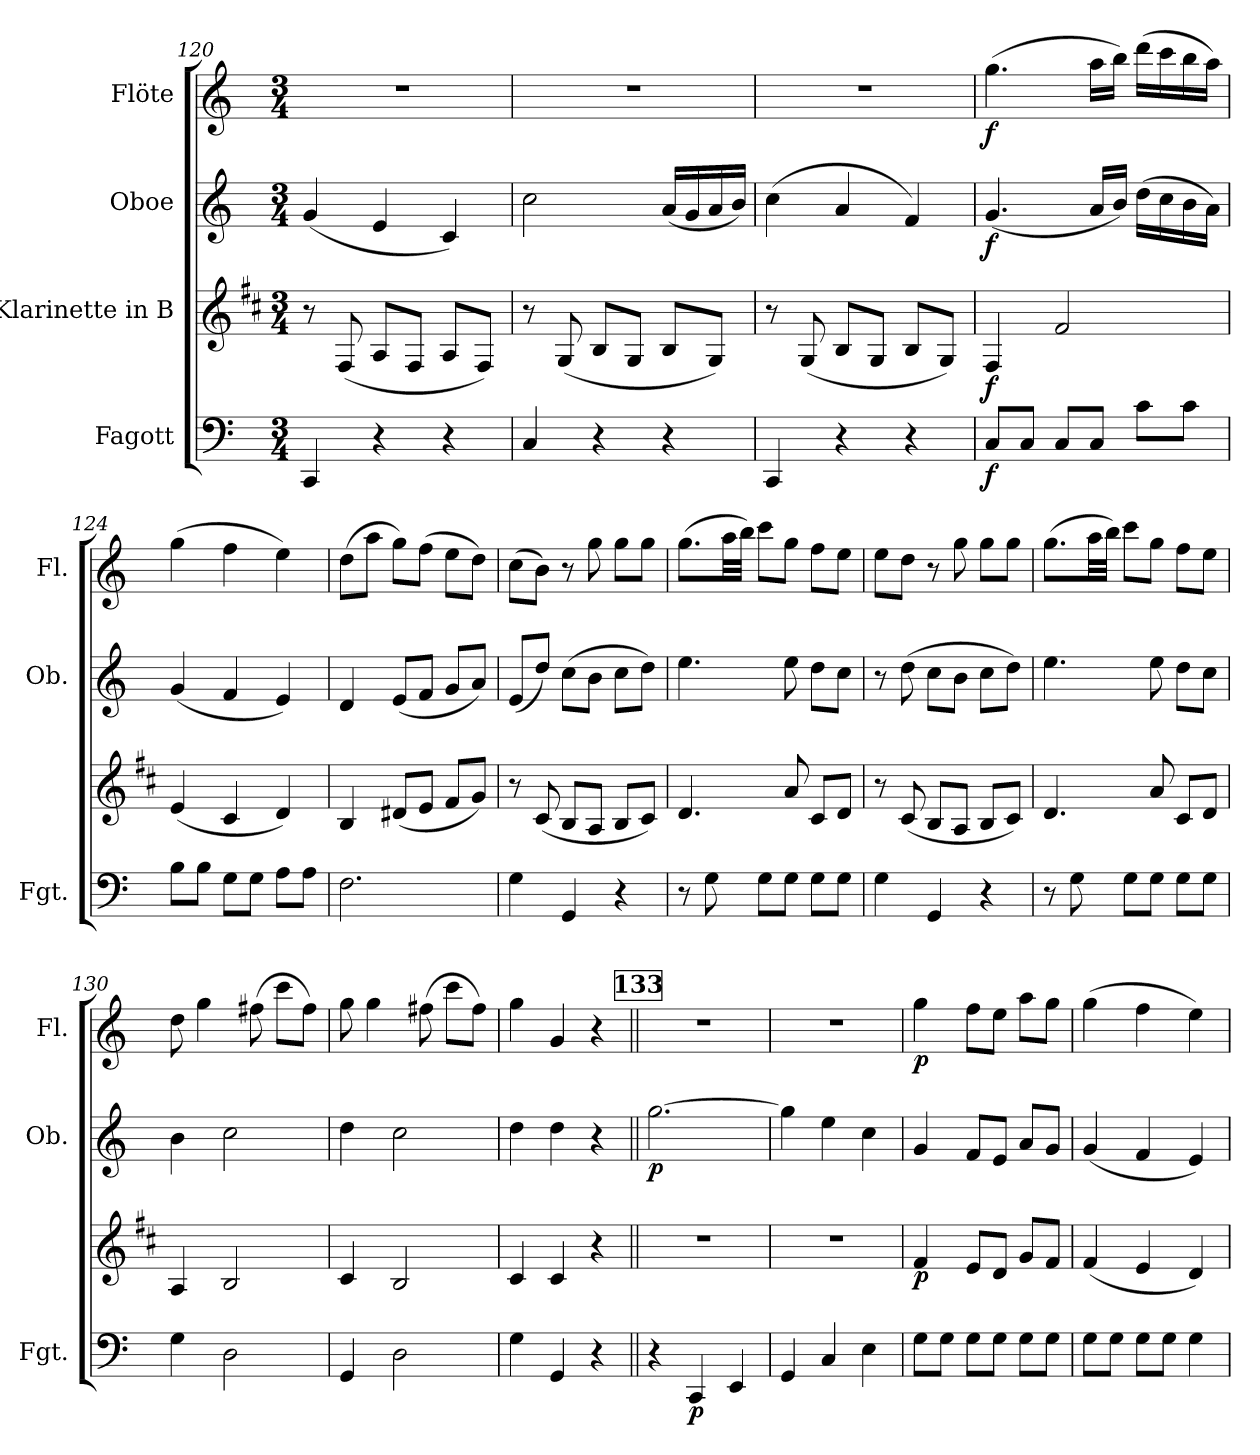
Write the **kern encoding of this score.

**kern	**dynam	**kern	**dynam	**kern	**dynam	**kern	**dynam
*part4	*part4	*part3	*part3	*part2	*part2	*part1	*part1
*staff4	*staff4	*staff3	*staff3	*staff2	*staff2	*staff1	*staff1
*I"Fagott	*	*I"Klarinette in B	*	*I"Oboe	*	*I"Flöte	*
*I'Fgt.	*	*	*	*I'Ob.	*	*I'Fl.	*
*clefF4	*	*clefG2	*	*clefG2	*	*clefG2	*
*	*	*ITrd1c2	*	*	*	*	*
*k[]	*	*k[]	*	*k[]	*	*k[]	*
*M3/4	*	*M3/4	*	*M3/4	*	*M3/4	*
=120	=120	=120	=120	=120	=120	=120	=120
4CC/	.	8r	.	(<4g/	.	2.r	.
.	.	(<8E/	.	.	.	.	.
4r	.	8G/L	.	4e/	.	.	.
.	.	8E/J	.	.	.	.	.
4r	.	8G/L	.	4c/)	.	.	.
.	.	8E/J)	.	.	.	.	.
!!LO:LB:g=z
=121	=121	=121	=121	=121	=121	=121	=121
4C/	.	8r	.	2cc\	.	2.r	.
.	.	(<8F/	.	.	.	.	.
4r	.	8A/L	.	.	.	.	.
.	.	8F/J	.	.	.	.	.
4r	.	8A/L	.	(<16a/LL	.	.	.
.	.	.	.	16g/	.	.	.
.	.	8F/J)	.	16a/	.	.	.
.	.	.	.	16b/JJ)	.	.	.
=122	=122	=122	=122	=122	=122	=122	=122
4CC/	.	8r	.	(>4cc\	.	2.r	.
.	.	(<8F/	.	.	.	.	.
4r	.	8A/L	.	4a/	.	.	.
.	.	8F/J	.	.	.	.	.
4r	.	8A/L	.	4f/)	.	.	.
.	.	8F/J)	.	.	.	.	.
=123	=123	=123	=123	=123	=123	=123	=123
!	!LO:DY:b	!	!LO:DY:b	!	!LO:DY:b	!	!LO:DY:b
8C/L	f	4E/	f	(<4.g/	f	(>4.gg\	f
8C/J	.	.	.	.	.	.	.
8C/L	.	2e/	.	.	.	.	.
8C/J	.	.	.	16a/LL	.	16aa\LL	.
.	.	.	.	16b/JJ)	.	16bb\JJ)	.
8c\L	.	.	.	(>16dd\LL	.	(>16ddd\LL	.
.	.	.	.	16cc\	.	16ccc\	.
8c\J	.	.	.	16b\	.	16bb\	.
.	.	.	.	16a\JJ)	.	16aa\JJ)	.
=124	=124	=124	=124	=124	=124	=124	=124
8B\L	.	(<4d/	.	(<4g/	.	(>4gg\	.
8B\J	.	.	.	.	.	.	.
8G\L	.	4B/	.	4f/	.	4ff\	.
8G\J	.	.	.	.	.	.	.
8A\L	.	4c/)	.	4e/)	.	4ee\)	.
8A\J	.	.	.	.	.	.	.
=125	=125	=125	=125	=125	=125	=125	=125
2.F\	.	4A/	.	4d/	.	(>8dd\L	.
.	.	.	.	.	.	8aa\J	.
.	.	(<8c#X/L	.	(<8e/L	.	8gg\L)	.
.	.	8d/J	.	8f/J	.	(>8ff\J	.
.	.	8e/L	.	8g/L	.	8ee\L	.
.	.	8f/J)	.	8a/J)	.	8dd\J)	.
=126	=126	=126	=126	=126	=126	=126	=126
4G\	.	8r	.	(<8e/L	.	(>8cc\L	.
.	.	(<8B/	.	8dd/J)	.	8b\J)	.
4GG/	.	8A/L	.	(>8cc\L	.	8r	.
.	.	8G/J	.	8b\J	.	8gg\	.
4r	.	8A/L	.	8cc\L	.	8gg\L	.
.	.	8B/J)	.	8dd\J)	.	8gg\J	.
=127	=127	=127	=127	=127	=127	=127	=127
8r	.	4.c/	.	4.ee\	.	(>8.gg\L	.
8G\	.	.	.	.	.	.	.
.	.	.	.	.	.	32aa\LL	.
.	.	.	.	.	.	32bb\JJJ)	.
8G\L	.	.	.	.	.	8ccc\L	.
8G\J	.	8g/	.	8ee\	.	8gg\J	.
8G\L	.	8B/L	.	8dd\L	.	8ff\L	.
8G\J	.	8c/J	.	8cc\J	.	8ee\J	.
=128	=128	=128	=128	=128	=128	=128	=128
4G\	.	8r	.	8r	.	8ee\L	.
.	.	(<8B/	.	(>8dd\	.	8dd\J	.
4GG/	.	8A/L	.	8cc\L	.	8r	.
.	.	8G/J	.	8b\J	.	8gg\	.
4r	.	8A/L	.	8cc\L	.	8gg\L	.
.	.	8B/J)	.	8dd\J)	.	8gg\J	.
!!LO:PB:g=z
=129	=129	=129	=129	=129	=129	=129	=129
8r	.	4.c/	.	4.ee\	.	(>8.gg\L	.
8G\	.	.	.	.	.	.	.
.	.	.	.	.	.	32aa\LL	.
.	.	.	.	.	.	32bb\JJJ)	.
8G\L	.	.	.	.	.	8ccc\L	.
8G\J	.	8g/	.	8ee\	.	8gg\J	.
8G\L	.	8B/L	.	8dd\L	.	8ff\L	.
8G\J	.	8c/J	.	8cc\J	.	8ee\J	.
=130	=130	=130	=130	=130	=130	=130	=130
4G\	.	4G/	.	4b\	.	8dd\	.
.	.	.	.	.	.	4gg\	.
2D\	.	2A/	.	2cc\	.	.	.
.	.	.	.	.	.	(>8ff#X\	.
.	.	.	.	.	.	8ccc\L	.
.	.	.	.	.	.	8ff#\J)	.
=131	=131	=131	=131	=131	=131	=131	=131
4GG/	.	4B/	.	4dd\	.	8gg\	.
.	.	.	.	.	.	4gg\	.
2D\	.	2A/	.	2cc\	.	.	.
.	.	.	.	.	.	(>8ff#X\	.
.	.	.	.	.	.	8ccc\L	.
.	.	.	.	.	.	8ff#\J)	.
=132	=132	=132	=132	=132	=132	=132	=132
4G\	.	4B/	.	4dd\	.	4gg\	.
4GG/	.	4B/	.	4dd\	.	4g/	.
4r	.	4r	.	4r	.	4r	.
!!LO:REH:place=s1:a:B:fs=14:t=133
=133||	=133||	=133||	=133||	=133||	=133||	=133||	=133||
!	!	!	!	!	!LO:DY:b	!	!
4r	.	2.r	.	[2.gg\	p	2.r	.
!	!LO:DY:b	!	!	!	!	!	!
4CC/	p	.	.	.	.	.	.
4EE/	.	.	.	.	.	.	.
=134	=134	=134	=134	=134	=134	=134	=134
4GG/	.	2.r	.	4gg\]	.	2.r	.
4C/	.	.	.	4ee\	.	.	.
4E\	.	.	.	4cc\	.	.	.
=135	=135	=135	=135	=135	=135	=135	=135
!	!	!	!LO:DY:b	!	!	!	!LO:DY:b
8G\L	.	4e/	p	4g/	.	4gg\	p
8G\J	.	.	.	.	.	.	.
8G\L	.	8d/L	.	8f/L	.	8ff\L	.
8G\J	.	8c/J	.	8e/J	.	8ee\J	.
8G\L	.	8f/L	.	8a/L	.	8aa\L	.
8G\J	.	8e/J	.	8g/J	.	8gg\J	.
=136	=136	=136	=136	=136	=136	=136	=136
8G\L	.	(<4e/	.	(<4g/	.	(>4gg\	.
8G\J	.	.	.	.	.	.	.
8G\L	.	4d/	.	4f/	.	4ff\	.
8G\J	.	.	.	.	.	.	.
4G\	.	4c/)	.	4e/)	.	4ee\)	.
=	=	=	=	=	=	=	=
*-	*-	*-	*-	*-	*-	*-	*-
